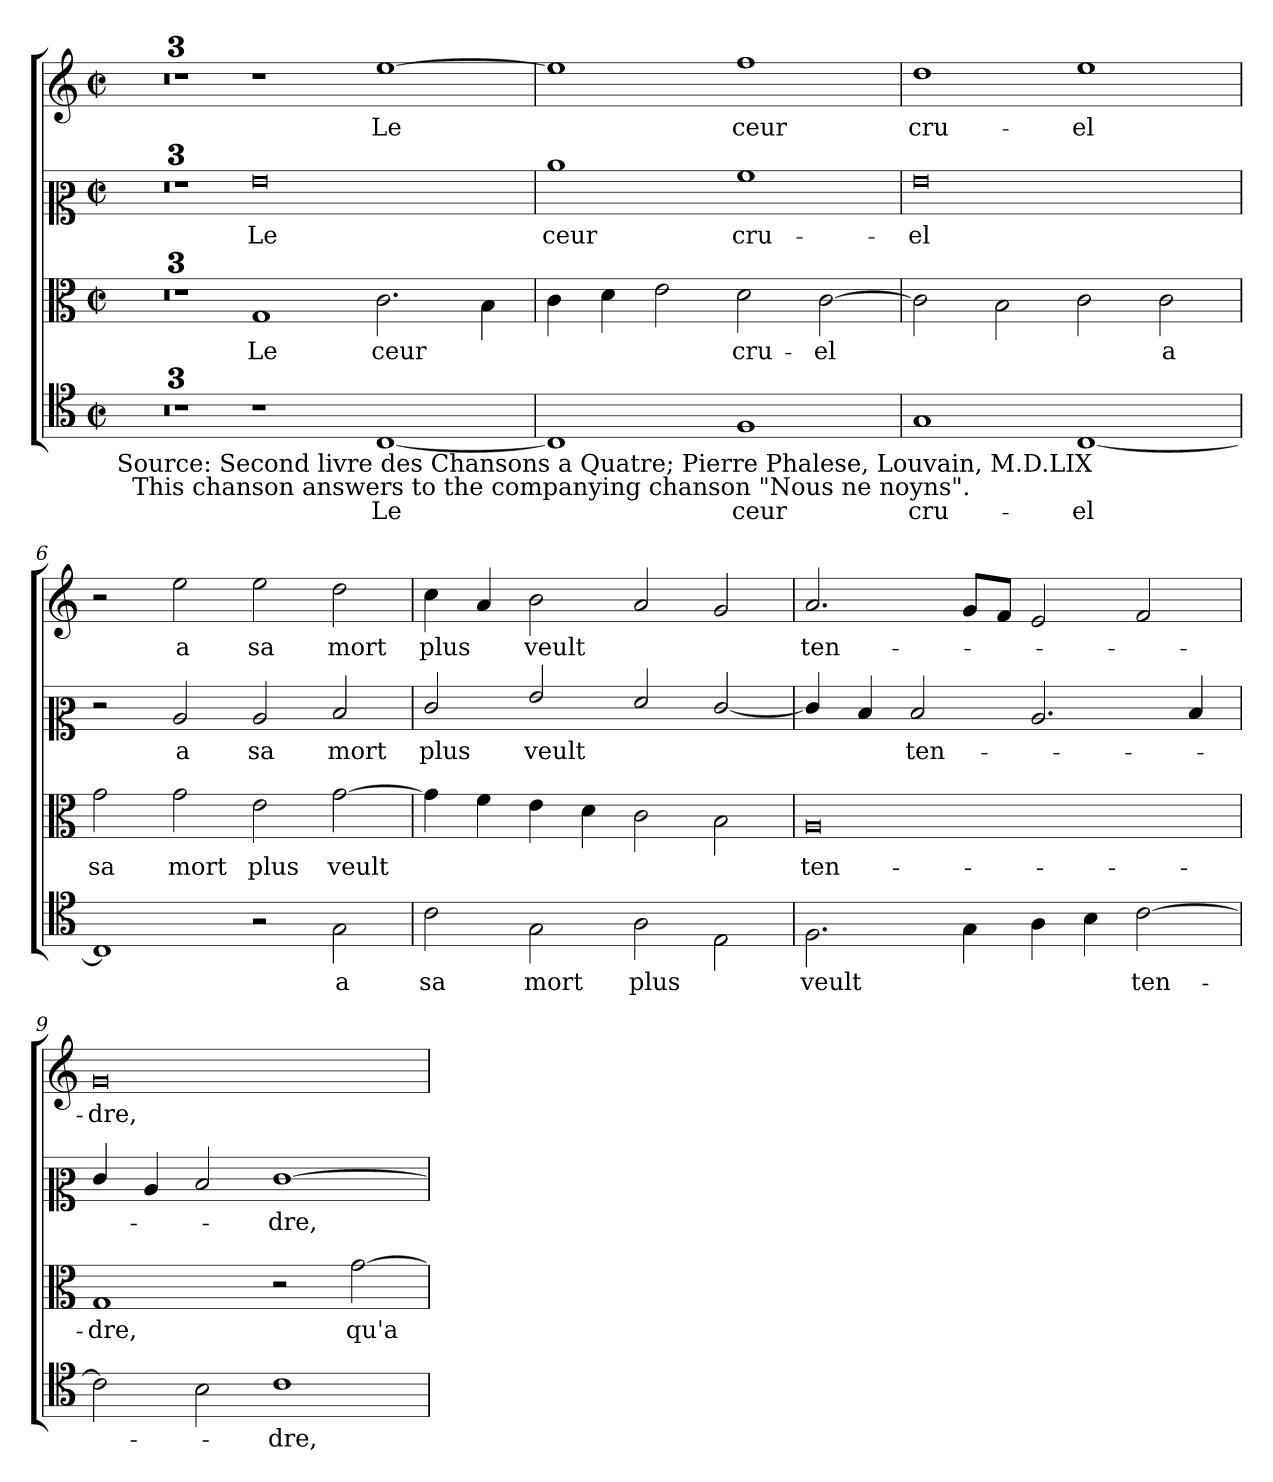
**kern	**text	**kern	**text	**kern	**text	**kern	**text
*part4	*part4	*part3	*part3	*part2	*part2	*part1	*part1
*staff4	*staff4	*staff3	*staff3	*staff2	*staff2	*staff1	*staff1
*clefC4	*	*clefC3	*	*clefC2	*	*clefG2	*
*k[]	*	*k[]	*	*k[]	*	*k[]	*
*C:	*	*C:	*	*C:	*	*C:	*
*M2/2	*	*M2/2	*	*M2/2	*	*M2/2	*
*met(c|)	*	*met(c|)	*	*met(c|)	*	*met(c|)	*
=1	=1	=1	=1	=1	=1	=1	=1
!LO:TX:b:t=Source&colon; Second livre des Chansons a Quatre; Pierre Phalese, Louvain, M.D.LIX\n              This chanson answers to the companying chanson "Nous ne noyns".	!	!	!	!	!	!	!
1ryy	.	1ryy	.	1ryy	.	1ryy	.
=2	=2	=2	=2	=2	=2	=2	=2
1r	.	1r	.	1r	.	1r	.
=3	=3	=3	=3	=3	=3	=3	=3
*clefF4	*	*clefGv2	*	*clefG2	*	*	*
1ryy	.	1ryy	.	1ryy	.	1ryy	.
=3X1-	=3X1-	=3X1-	=3X1-	=3X1-	=3X1-	=3X1-	=3X1-
!	!	!	!LO:LY:b	!	!LO:LY:b	!	!
1r	.	1G	Le	0g	Le	1r	.
!	!LO:LY:b	!	!LO:LY:b	!	!	!	!LO:LY:b
[1C	Le	2.c\	ceur	.	.	[1ee	Le
.	.	4B\	.	.	.	.	.
=4	=4	=4	=4	=4	=4	=4	=4
!	!	!	!	!	!LO:LY:b	!	!
1C]	.	4c\	.	1cc	ceur	1ee]	.
.	.	4d\	.	.	.	.	.
.	.	2e\	.	.	.	.	.
!	!LO:LY:b	!	!LO:LY:b	!	!LO:LY:b	!	!LO:LY:b
1F	ceur	2d\	cru-	1a	cru-	1ff	ceur
!	!	!	!LO:LY:b	!	!	!	!
.	.	[2c\	-el	.	.	.	.
=5	=5	=5	=5	=5	=5	=5	=5
!	!LO:LY:b	!	!	!	!LO:LY:b	!	!LO:LY:b
1G	cru-	2c\]	.	0g	-el	1dd	cru-
.	.	2B\	.	.	.	.	.
!	!LO:LY:b	!	!	!	!	!	!LO:LY:b
[1C	-el	2c\	.	.	.	1ee	-el
!	!	!	!LO:LY:b	!	!	!	!
.	.	2c\	a	.	.	.	.
=6	=6	=6	=6	=6	=6	=6	=6
!	!	!	!LO:LY:b	!	!	!	!
1C]	.	2g\	sa	2r	.	2r	.
!	!	!	!LO:LY:b	!	!LO:LY:b	!	!LO:LY:b
.	.	2g\	mort	2c/	a	2ee\	a
!	!	!	!LO:LY:b	!	!LO:LY:b	!	!LO:LY:b
2r	.	2e\	plus	2c/	sa	2ee\	sa
!	!LO:LY:b	!	!LO:LY:b	!	!LO:LY:b	!	!LO:LY:b
2G\	a	[2g\	veult	2d/	mort	2dd\	mort
=7	=7	=7	=7	=7	=7	=7	=7
!	!LO:LY:b	!	!	!	!LO:LY:b	!	!LO:LY:b
2c\	sa	4g\]	.	2e/	plus	4cc\	plus
.	.	4f\	.	.	.	4a/	.
!	!LO:LY:b	!	!	!	!LO:LY:b	!	!LO:LY:b
2G\	mort	4e\	.	2g/	veult	2b\	veult
.	.	4d\	.	.	.	.	.
!	!LO:LY:b	!	!	!	!	!	!
2A\	plus	2c\	.	2f/	.	2a/	.
2E\	.	2B\	.	[2e/	.	2g/	.
!!LO:LB:g=z
=8	=8	=8	=8	=8	=8	=8	=8
!	!LO:LY:b	!	!LO:LY:b	!	!	!	!LO:LY:b
2.F\	veult	0A	ten-	4e/]	.	2.a/	ten-
.	.	.	.	4d/	.	.	.
!	!	!	!	!	!LO:LY:b	!	!
.	.	.	.	2d/	ten-	.	.
4G\	.	.	.	.	.	8g/L	.
.	.	.	.	.	.	8f/J	.
4A\	.	.	.	2.c/	.	2e/	.
4B\	.	.	.	.	.	.	.
!	!LO:LY:b	!	!	!	!	!	!
[2c\	ten-	.	.	.	.	2f/	.
.	.	.	.	4d/	.	.	.
=9	=9	=9	=9	=9	=9	=9	=9
!	!	!	!LO:LY:b	!	!	!	!LO:LY:b
2c\]	.	1G	-dre,	4e/	.	0g	-dre,
.	.	.	.	4c/	.	.	.
2B\	.	.	.	2d/	.	.	.
!	!LO:LY:b	!	!	!	!LO:LY:b	!	!
1c	-dre,	2r	.	[1e	-dre,	.	.
!	!	!	!LO:LY:b	!	!	!	!
.	.	[2g\	qu'a	.	.	.	.
=	=	=	=	=	=	=	=
*-	*-	*-	*-	*-	*-	*-	*-
